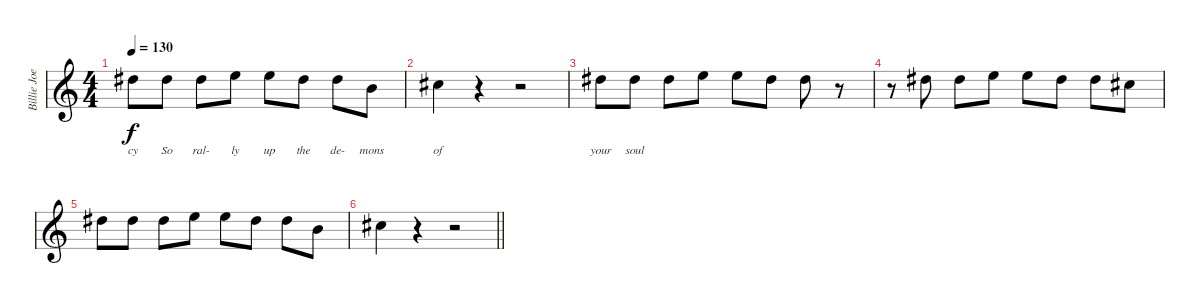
\track ("Billie Joe Armstrong - Vocals" "Billie Joe") {instrument distortionguitar}
\staff {score}
\tuning (E4 B3 G3 D3 A2 E2) {hide}
\ts (4 4)
\tempo 130
\clef g2
\ks c
4.2.8{lyrics (0 "cy") lyrics (1 "") lyrics (2 "") lyrics (3 "") lyrics (4 "") dy f} 4.2.8{lyrics (0 "So") lyrics (1 "") lyrics (2 "") lyrics (3 "") lyrics (4 "")} 4.2.8{lyrics (0 "ral-") lyrics (1 "") lyrics (2 "") lyrics (3 "") lyrics (4 "")} 5.2.8{lyrics (0 "ly") lyrics (1 "") lyrics (2 "") lyrics (3 "") lyrics (4 "")} 5.2.8{lyrics (0 "up") lyrics (1 "") lyrics (2 "") lyrics (3 "") lyrics (4 "")} 4.2.8{lyrics (0 "the") lyrics (1 "") lyrics (2 "") lyrics (3 "") lyrics (4 "")} 4.2.8{lyrics (0 "de-") lyrics (1 "") lyrics (2 "") lyrics (3 "") lyrics (4 "")} 0.2.8{lyrics (0 "mons") lyrics (1 "") lyrics (2 "") lyrics (3 "") lyrics (4 "")} |
2.2.4{lyrics (0 "of") lyrics (1 "") lyrics (2 "") lyrics (3 "") lyrics (4 "")} r.4 r.2 |
4.2.8{lyrics (0 "your") lyrics (1 "") lyrics (2 "") lyrics (3 "") lyrics (4 "")} 4.2.8{lyrics (0 "soul") lyrics (1 "") lyrics (2 "") lyrics (3 "") lyrics (4 "")} 4.2.8 5.2.8 5.2.8 4.2.8 4.2.8 r.8 |
r.8 4.2.8 4.2.8 5.2.8 5.2.8 4.2.8 4.2.8 2.2.8 |
4.2.8 4.2.8 4.2.8 5.2.8 5.2.8 4.2.8 4.2.8 0.2.8 |
\barLineRight lightlight
2.2.4 r.4 r.2
